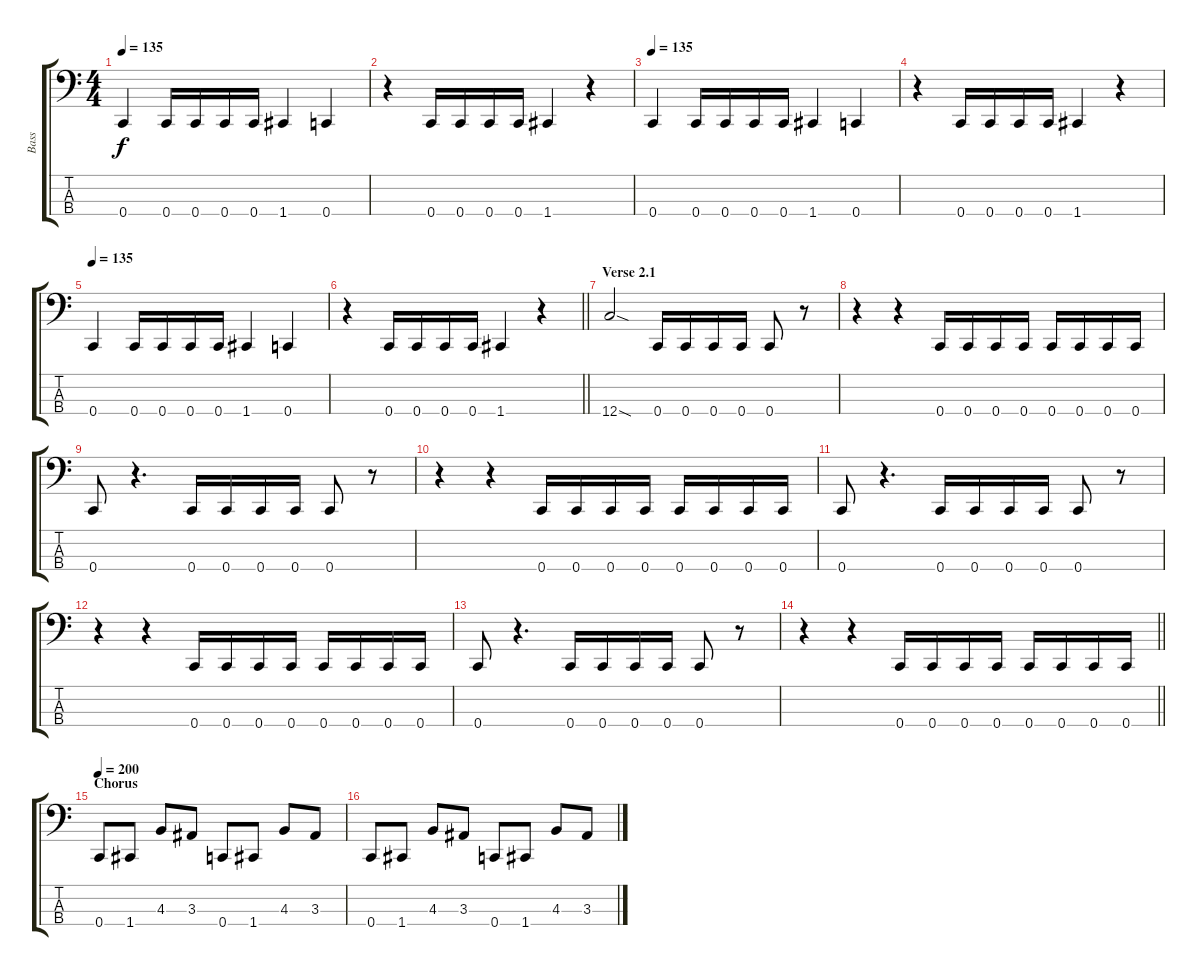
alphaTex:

\track ("Bass" "Bass") {instrument electricbasspick}
\staff {score tabs}
\tuning (F2 C2 G1 C1) {hide}
\ts (4 4)
\tempo 135
\clef f4
\ks c
0.4.4{dy f} 0.4.16 0.4.16 0.4.16 0.4.16 1.4.4 0.4.4 |
r.4 0.4.16 0.4.16 0.4.16 0.4.16 1.4.4 r.4 |
\tempo 135
0.4.4 0.4.16 0.4.16 0.4.16 0.4.16 1.4.4 0.4.4 |
r.4 0.4.16 0.4.16 0.4.16 0.4.16 1.4.4 r.4 |
\tempo 135
0.4.4 0.4.16 0.4.16 0.4.16 0.4.16 1.4.4 0.4.4 |
\barLineRight lightlight
r.4 0.4.16 0.4.16 0.4.16 0.4.16 1.4.4 r.4 |
\section ("" "Verse 2.1")
12.4{sod}.2 0.4.16 0.4.16 0.4.16 0.4.16 0.4.8 r.8 |
r.4 r.4 0.4.16 0.4.16 0.4.16 0.4.16 0.4.16 0.4.16 0.4.16 0.4.16 |
0.4.8 r.4{d} 0.4.16 0.4.16 0.4.16 0.4.16 0.4.8 r.8 |
r.4 r.4 0.4.16 0.4.16 0.4.16 0.4.16 0.4.16 0.4.16 0.4.16 0.4.16 |
0.4.8 r.4{d} 0.4.16 0.4.16 0.4.16 0.4.16 0.4.8 r.8 |
r.4 r.4 0.4.16 0.4.16 0.4.16 0.4.16 0.4.16 0.4.16 0.4.16 0.4.16 |
0.4.8 r.4{d} 0.4.16 0.4.16 0.4.16 0.4.16 0.4.8 r.8 |
\barLineRight lightlight
r.4 r.4 0.4.16 0.4.16 0.4.16 0.4.16 0.4.16 0.4.16 0.4.16 0.4.16 |
\section ("" "Chorus")
\tempo 200
0.4.8 1.4.8 4.3.8 3.3.8 0.4.8 1.4.8 4.3.8 3.3.8 |
0.4.8 1.4.8 4.3.8 3.3.8 0.4.8 1.4.8 4.3.8 3.3.8
